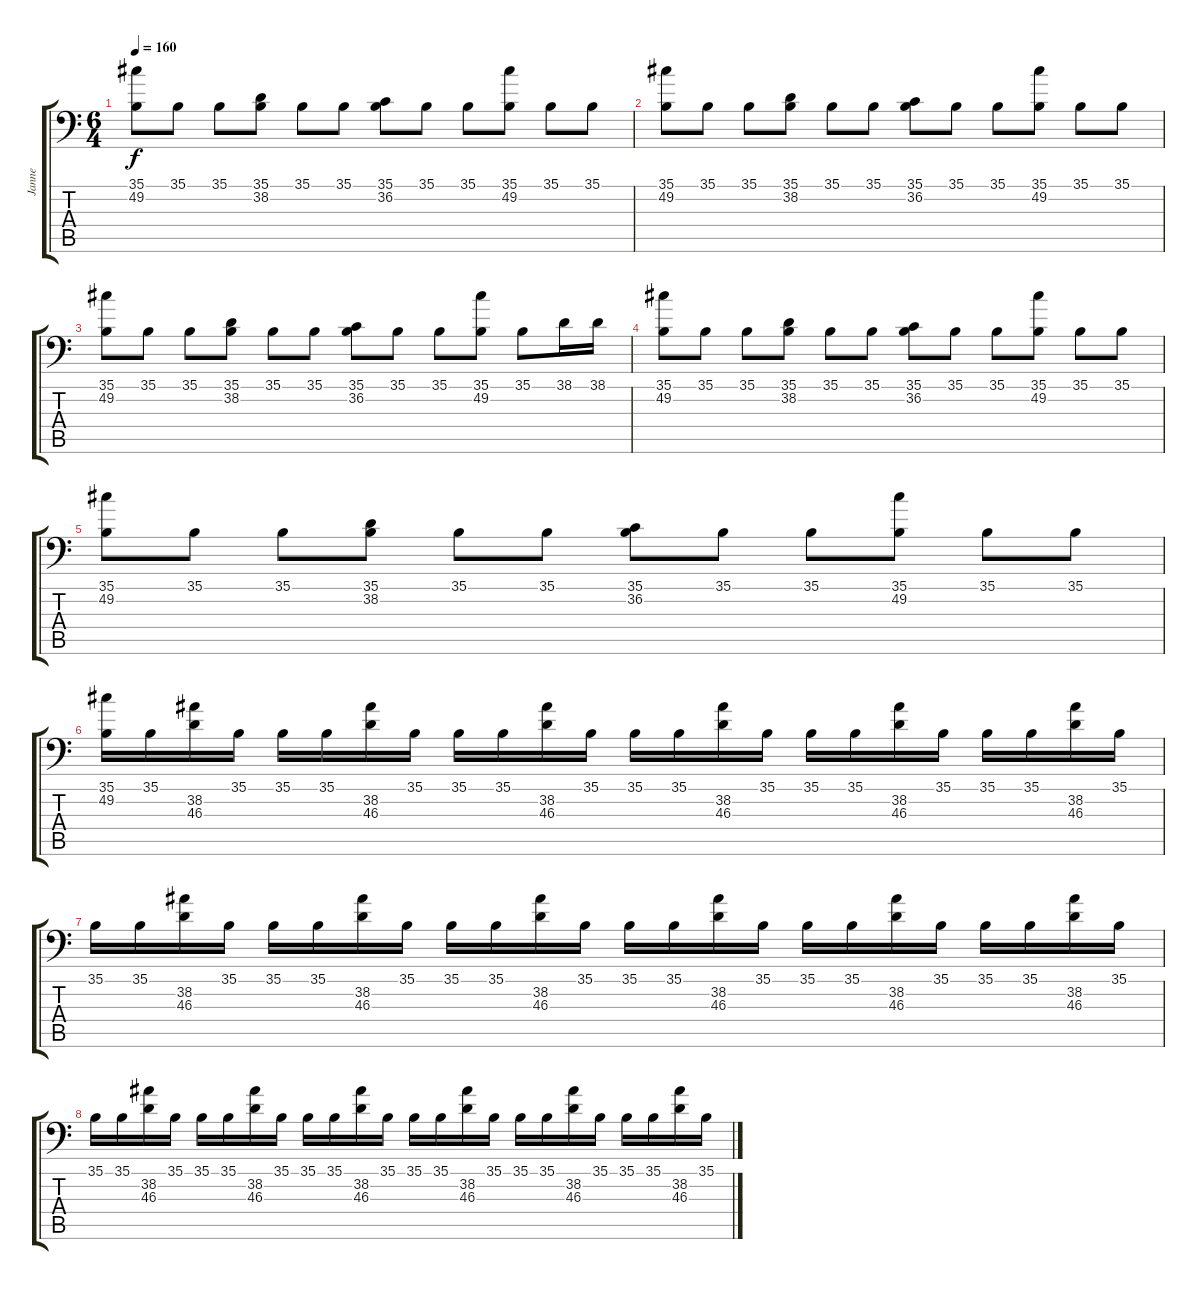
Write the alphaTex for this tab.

\track ("Janne" "Janne") {instrument acousticgrandpiano}
\staff {score tabs}
\tuning (C-1 C-1 C-1 C-1 C-1 C-1) {hide}
\ts (6 4)
\tempo 160
\clef f4
\ks c
(35.1 49.2).8{dy f} 35.1.8 35.1.8 (35.1 38.2).8 35.1.8 35.1.8 (35.1 36.2).8 35.1.8 35.1.8 (35.1 49.2).8 35.1.8 35.1.8 |
(35.1 49.2).8 35.1.8 35.1.8 (35.1 38.2).8 35.1.8 35.1.8 (35.1 36.2).8 35.1.8 35.1.8 (35.1 49.2).8 35.1.8 35.1.8 |
(35.1 49.2).8 35.1.8 35.1.8 (35.1 38.2).8 35.1.8 35.1.8 (35.1 36.2).8 35.1.8 35.1.8 (35.1 49.2).8 35.1.8 38.1.16 38.1.16 |
(35.1 49.2).8 35.1.8 35.1.8 (35.1 38.2).8 35.1.8 35.1.8 (35.1 36.2).8 35.1.8 35.1.8 (35.1 49.2).8 35.1.8 35.1.8 |
(35.1 49.2).8 35.1.8 35.1.8 (35.1 38.2).8 35.1.8 35.1.8 (35.1 36.2).8 35.1.8 35.1.8 (35.1 49.2).8 35.1.8 35.1.8 |
(35.1 49.2).16 35.1.16 (38.2 46.3).16 35.1.16 35.1.16 35.1.16 (38.2 46.3).16 35.1.16 35.1.16 35.1.16 (38.2 46.3).16 35.1.16 35.1.16 35.1.16 (38.2 46.3).16 35.1.16 35.1.16 35.1.16 (38.2 46.3).16 35.1.16 35.1.16 35.1.16 (38.2 46.3).16 35.1.16 |
35.1.16 35.1.16 (38.2 46.3).16 35.1.16 35.1.16 35.1.16 (38.2 46.3).16 35.1.16 35.1.16 35.1.16 (38.2 46.3).16 35.1.16 35.1.16 35.1.16 (38.2 46.3).16 35.1.16 35.1.16 35.1.16 (38.2 46.3).16 35.1.16 35.1.16 35.1.16 (38.2 46.3).16 35.1.16 |
35.1.16 35.1.16 (38.2 46.3).16 35.1.16 35.1.16 35.1.16 (38.2 46.3).16 35.1.16 35.1.16 35.1.16 (38.2 46.3).16 35.1.16 35.1.16 35.1.16 (38.2 46.3).16 35.1.16 35.1.16 35.1.16 (38.2 46.3).16 35.1.16 35.1.16 35.1.16 (38.2 46.3).16 35.1.16
